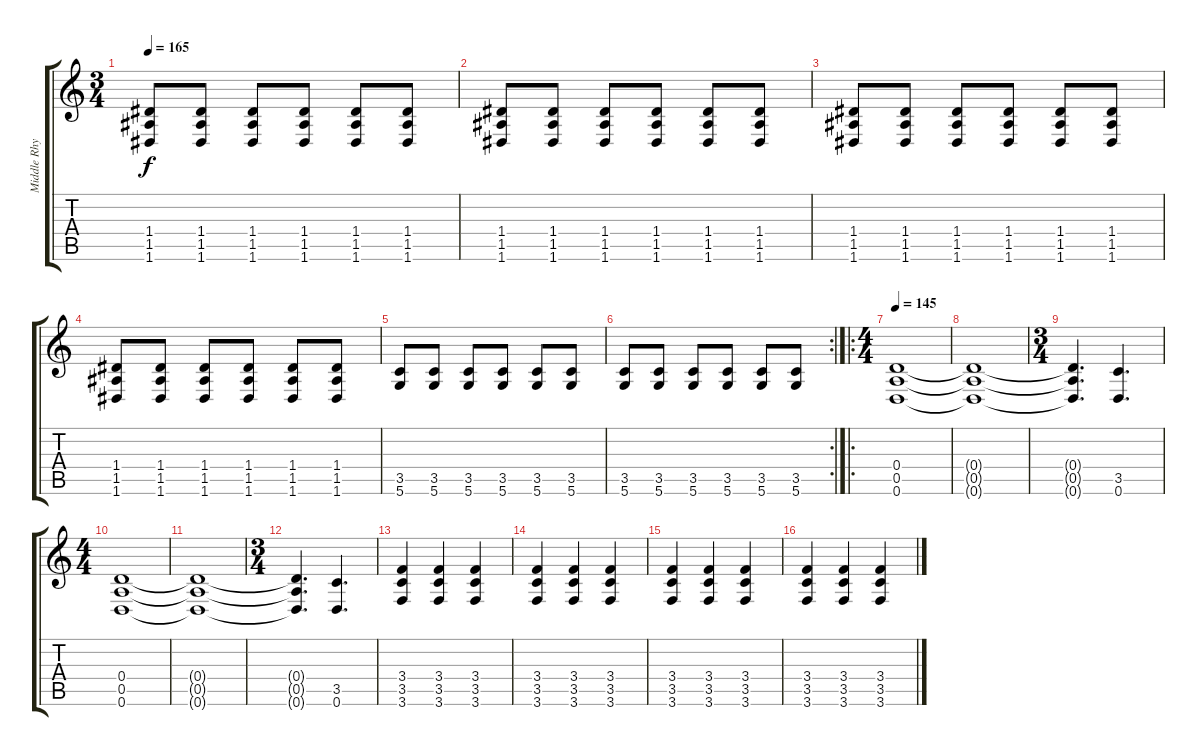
\track ("Middle Rhythm" "Middle Rhy") {instrument distortionguitar}
\staff {score tabs}
\tuning (E4 B3 G3 D3 A2 D2) {hide}
\ts (3 4)
\tempo 165
\clef g2
\ks c
(1.4 1.5 1.6).8{dy f} (1.4 1.5 1.6).8 (1.4 1.5 1.6).8 (1.4 1.5 1.6).8 (1.4 1.5 1.6).8 (1.4 1.5 1.6).8 |
(1.4 1.5 1.6).8 (1.4 1.5 1.6).8 (1.4 1.5 1.6).8 (1.4 1.5 1.6).8 (1.4 1.5 1.6).8 (1.4 1.5 1.6).8 |
(1.4 1.5 1.6).8 (1.4 1.5 1.6).8 (1.4 1.5 1.6).8 (1.4 1.5 1.6).8 (1.4 1.5 1.6).8 (1.4 1.5 1.6).8 |
(1.4 1.5 1.6).8 (1.4 1.5 1.6).8 (1.4 1.5 1.6).8 (1.4 1.5 1.6).8 (1.4 1.5 1.6).8 (1.4 1.5 1.6).8 |
(3.5 5.6).8 (3.5 5.6).8 (3.5 5.6).8 (3.5 5.6).8 (3.5 5.6).8 (3.5 5.6).8 |
\rc 2
(3.5 5.6).8 (3.5 5.6).8 (3.5 5.6).8 (3.5 5.6).8 (3.5 5.6).8 (3.5 5.6).8 |
\ro
\ts (4 4)
\tempo 145
(0.4 0.5 0.6).1 |
(0.4{t} 0.5{t} 0.6{t}).1 |
\ts (3 4)
(0.4{t} 0.5{t} 0.6{t}).4{d} (3.5 0.6).4{d} |
\ts (4 4)
(0.4 0.5 0.6).1 |
(0.4{t} 0.5{t} 0.6{t}).1 |
\ts (3 4)
(0.4{t} 0.5{t} 0.6{t}).4{d} (3.5 0.6).4{d} |
(3.4 3.5 3.6).4 (3.4 3.5 3.6).4 (3.4 3.5 3.6).4 |
(3.4 3.5 3.6).4 (3.4 3.5 3.6).4 (3.4 3.5 3.6).4 |
(3.4 3.5 3.6).4 (3.4 3.5 3.6).4 (3.4 3.5 3.6).4 |
(3.4 3.5 3.6).4 (3.4 3.5 3.6).4 (3.4 3.5 3.6).4
